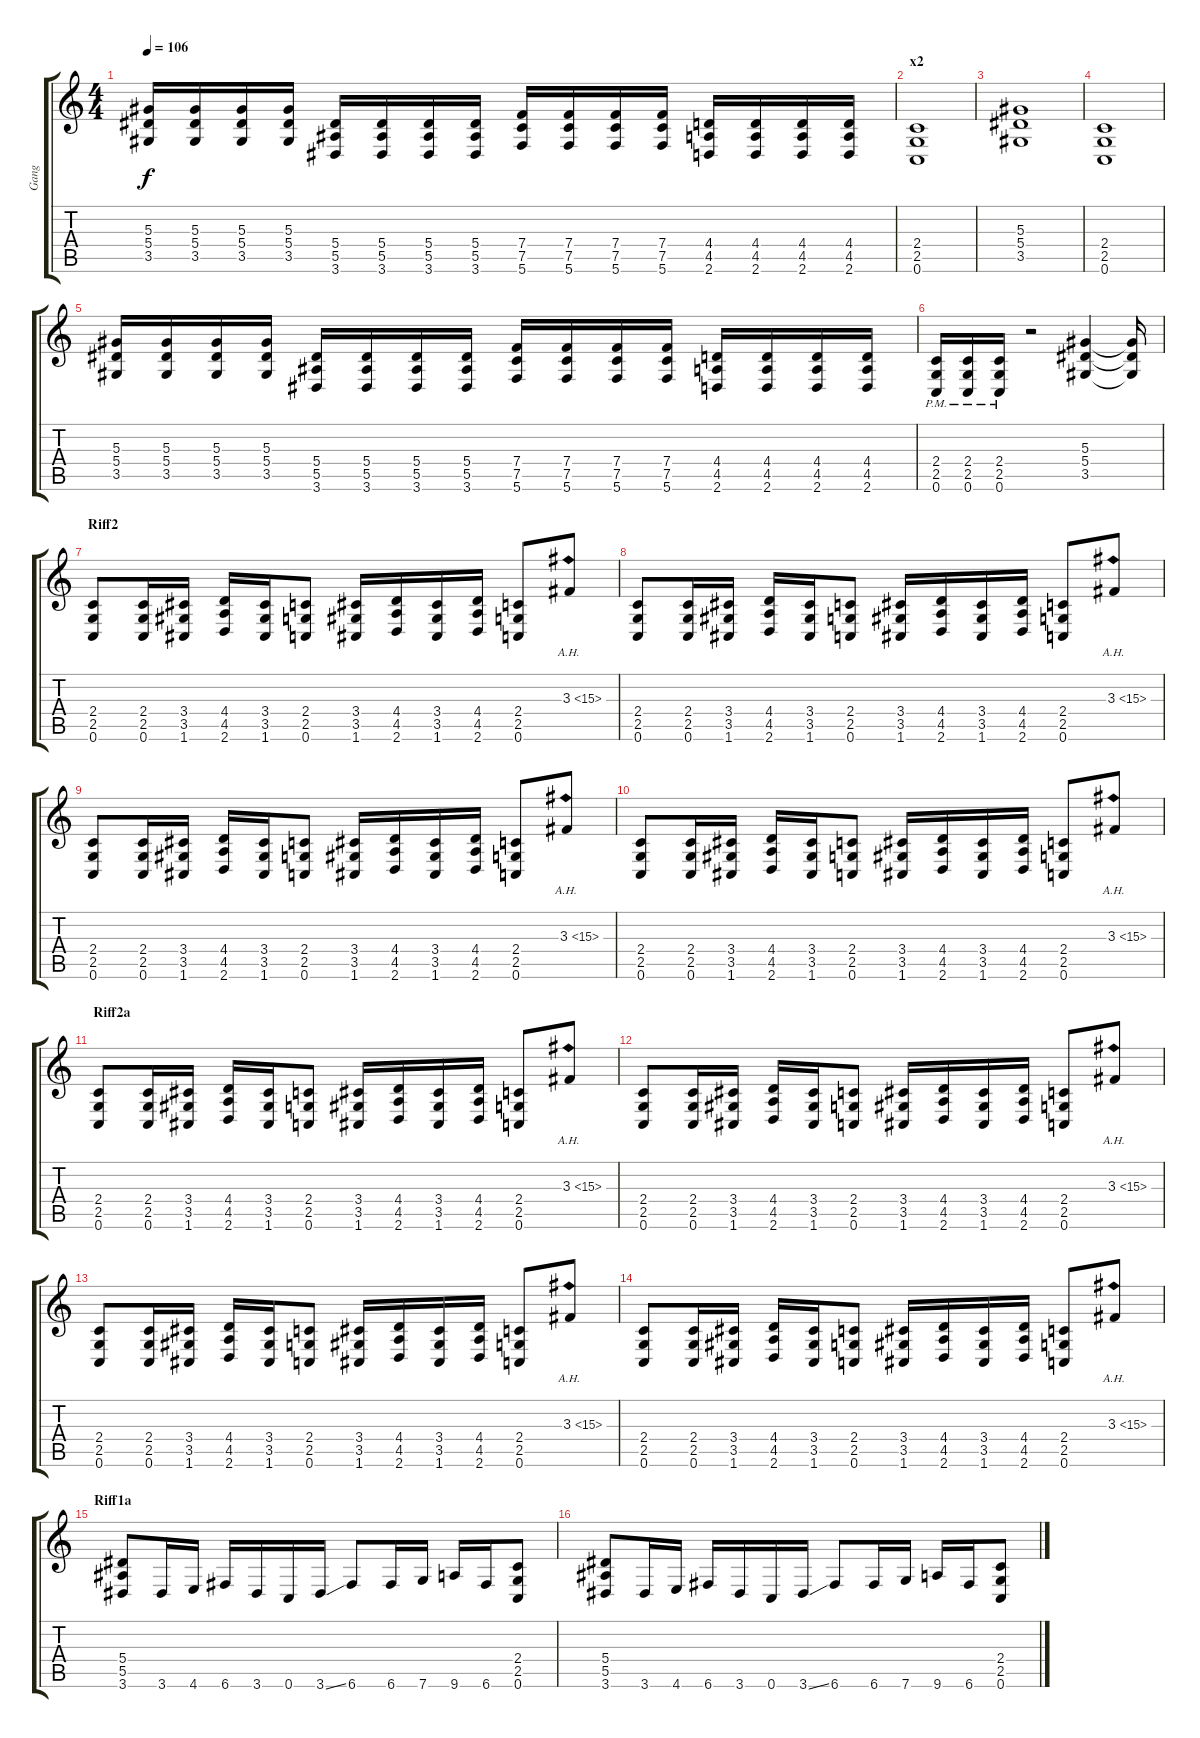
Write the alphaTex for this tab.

\track ("Gang" "Gang") {instrument distortionguitar}
\staff {score tabs}
\tuning (C4 G3 Eb3 Bb2 F2 C2) {hide}
\ts (4 4)
\tempo 106
\clef g2
\ks c
(5.3 5.4 3.5).16{dy f} (5.3 5.4 3.5).16 (5.3 5.4 3.5).16 (5.3 5.4 3.5).16 (5.4 5.5 3.6).16 (5.4 5.5 3.6).16 (5.4 5.5 3.6).16 (5.4 5.5 3.6).16 (7.4 7.5 5.6).16 (7.4 7.5 5.6).16 (7.4 7.5 5.6).16 (7.4 7.5 5.6).16 (4.4 4.5 2.6).16 (4.4 4.5 2.6).16 (4.4 4.5 2.6).16 (4.4 4.5 2.6).16 |
\section ("" "x2")
(2.4 2.5 0.6).1 |
(5.3 5.4 3.5).1 |
(2.4 2.5 0.6).1 |
(5.3 5.4 3.5).16 (5.3 5.4 3.5).16 (5.3 5.4 3.5).16 (5.3 5.4 3.5).16 (5.4 5.5 3.6).16 (5.4 5.5 3.6).16 (5.4 5.5 3.6).16 (5.4 5.5 3.6).16 (7.4 7.5 5.6).16 (7.4 7.5 5.6).16 (7.4 7.5 5.6).16 (7.4 7.5 5.6).16 (4.4 4.5 2.6).16 (4.4 4.5 2.6).16 (4.4 4.5 2.6).16 (4.4 4.5 2.6).16 |
(2.4 2.5 0.6{pm}).16 (2.4 2.5 0.6{pm}).16 (2.4 2.5 0.6{pm}).16 r.2 (5.3 5.4 3.5).4 (5.3{t} 5.4{t} 3.5{t}).16 |
\section ("" "Riff2")
(2.4 2.5 0.6).8 (2.4 2.5 0.6).16 (3.4 3.5 1.6).16 (4.4 4.5 2.6).16 (3.4 3.5 1.6).16 (2.4 2.5 0.6).8 (3.4 3.5 1.6).16 (4.4 4.5 2.6).16 (3.4 3.5 1.6).16 (4.4 4.5 2.6).16 (2.4 2.5 0.6).8 3.3{ah 12}.8 |
(2.4 2.5 0.6).8 (2.4 2.5 0.6).16 (3.4 3.5 1.6).16 (4.4 4.5 2.6).16 (3.4 3.5 1.6).16 (2.4 2.5 0.6).8 (3.4 3.5 1.6).16 (4.4 4.5 2.6).16 (3.4 3.5 1.6).16 (4.4 4.5 2.6).16 (2.4 2.5 0.6).8 3.3{ah 12}.8 |
(2.4 2.5 0.6).8 (2.4 2.5 0.6).16 (3.4 3.5 1.6).16 (4.4 4.5 2.6).16 (3.4 3.5 1.6).16 (2.4 2.5 0.6).8 (3.4 3.5 1.6).16 (4.4 4.5 2.6).16 (3.4 3.5 1.6).16 (4.4 4.5 2.6).16 (2.4 2.5 0.6).8 3.3{ah 12}.8 |
(2.4 2.5 0.6).8 (2.4 2.5 0.6).16 (3.4 3.5 1.6).16 (4.4 4.5 2.6).16 (3.4 3.5 1.6).16 (2.4 2.5 0.6).8 (3.4 3.5 1.6).16 (4.4 4.5 2.6).16 (3.4 3.5 1.6).16 (4.4 4.5 2.6).16 (2.4 2.5 0.6).8 3.3{ah 12}.8 |
\section ("" "Riff2a")
(2.4 2.5 0.6).8 (2.4 2.5 0.6).16 (3.4 3.5 1.6).16 (4.4 4.5 2.6).16 (3.4 3.5 1.6).16 (2.4 2.5 0.6).8 (3.4 3.5 1.6).16 (4.4 4.5 2.6).16 (3.4 3.5 1.6).16 (4.4 4.5 2.6).16 (2.4 2.5 0.6).8 3.3{ah 12}.8 |
(2.4 2.5 0.6).8 (2.4 2.5 0.6).16 (3.4 3.5 1.6).16 (4.4 4.5 2.6).16 (3.4 3.5 1.6).16 (2.4 2.5 0.6).8 (3.4 3.5 1.6).16 (4.4 4.5 2.6).16 (3.4 3.5 1.6).16 (4.4 4.5 2.6).16 (2.4 2.5 0.6).8 3.3{ah 12}.8 |
(2.4 2.5 0.6).8 (2.4 2.5 0.6).16 (3.4 3.5 1.6).16 (4.4 4.5 2.6).16 (3.4 3.5 1.6).16 (2.4 2.5 0.6).8 (3.4 3.5 1.6).16 (4.4 4.5 2.6).16 (3.4 3.5 1.6).16 (4.4 4.5 2.6).16 (2.4 2.5 0.6).8 3.3{ah 12}.8 |
(2.4 2.5 0.6).8 (2.4 2.5 0.6).16 (3.4 3.5 1.6).16 (4.4 4.5 2.6).16 (3.4 3.5 1.6).16 (2.4 2.5 0.6).8 (3.4 3.5 1.6).16 (4.4 4.5 2.6).16 (3.4 3.5 1.6).16 (4.4 4.5 2.6).16 (2.4 2.5 0.6).8 3.3{ah 12}.8 |
\section ("" "Riff1a")
(5.4 5.5 3.6).8 3.6.16 4.6.16 6.6.16 3.6.16 0.6.16 3.6{ss}.16 6.6.8 6.6.16 7.6.16 9.6.16 6.6.16 (2.4 2.5 0.6).8 |
(5.4 5.5 3.6).8 3.6.16 4.6.16 6.6.16 3.6.16 0.6.16 3.6{ss}.16 6.6.8 6.6.16 7.6.16 9.6.16 6.6.16 (2.4 2.5 0.6).8
